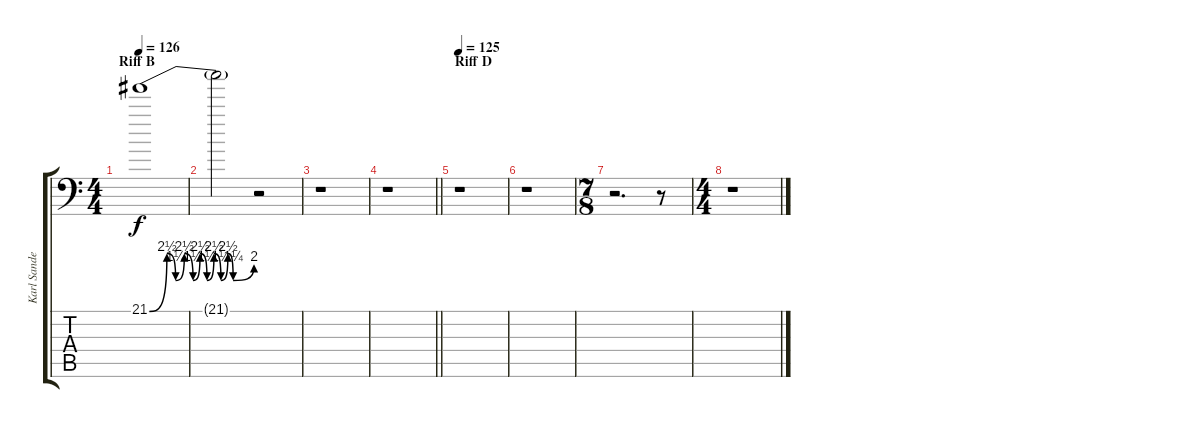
\track ("Karl Sanders (Solo)" "Karl Sande") {instrument distortionguitar}
\staff {score tabs}
\tuning (B3 Gb3 D3 A2 E2 A1) {hide}
\ts (4 4)
\section ("" "Riff B")
\tempo 126
\clef f4
\ks c
21.1{be (custom 0 0 10 10 15 5 20 10 25 5 29 10 33 5 37 10 41 5 45 10 48 5 60 8)}.1{dy f volume 0} |
21.1{t}.2 r.2 |
r.1 |
\barLineRight lightlight
r.1 |
\section ("" "Riff D")
\tempo 125
r.1 |
r.1 |
\ts (7 8)
r.2{d} r.8 |
\ts (4 4)
r.1
